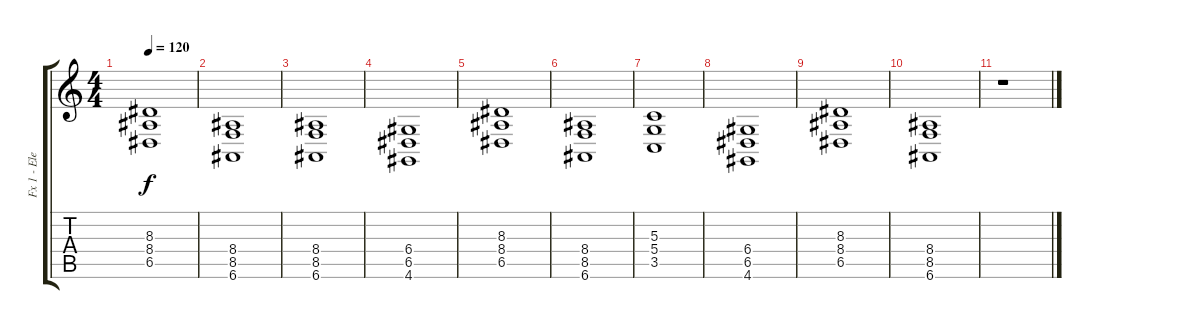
\track ("Fx 1 - Electric guitar" "Fx 1 - Ele") {instrument pad1newage}
\staff {score tabs}
\tuning (E4 B3 G3 D3 A2 E2) {hide}
\ts (4 4)
\tempo 120
\clef g2
\ks c
(8.3 8.4 6.5).1{dy f} |
(8.4 8.5 6.6).1 |
(8.4 8.5 6.6).1 |
(6.4 6.5 4.6).1 |
(8.3 8.4 6.5).1 |
(8.4 8.5 6.6).1 |
(5.3 5.4 3.5).1 |
(6.4 6.5 4.6).1 |
(8.3 8.4 6.5).1 |
(8.4 8.5 6.6).1 |
r.1
